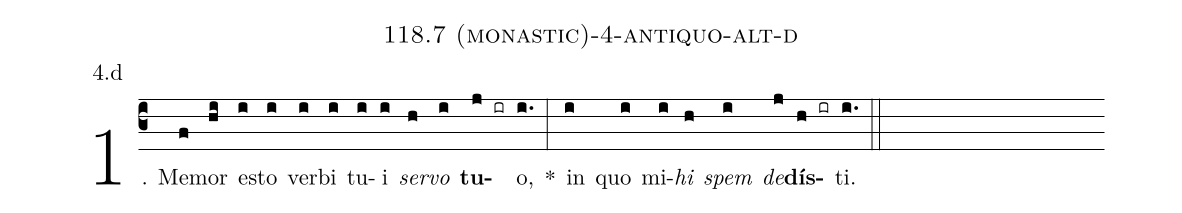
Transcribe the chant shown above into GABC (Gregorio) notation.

name: 118.7 (monastic)-4-antiquo-alt-d;
annotation: 4.d;
%%
(c3)1. Me(f)mor(hi) es(i)to(i) ver(i)bi(i) tu(i)i(i) <i>ser</i>(h)<i>vo</i>(i) <b>tu</b>(j ir)o,(i.) *(:) in(i) quo(i) mi(i)<i>hi</i>(h) <i>spem</i>(i) <i>de</i>(j)<b>dís</b>(h ir)ti.(i.) (::)
